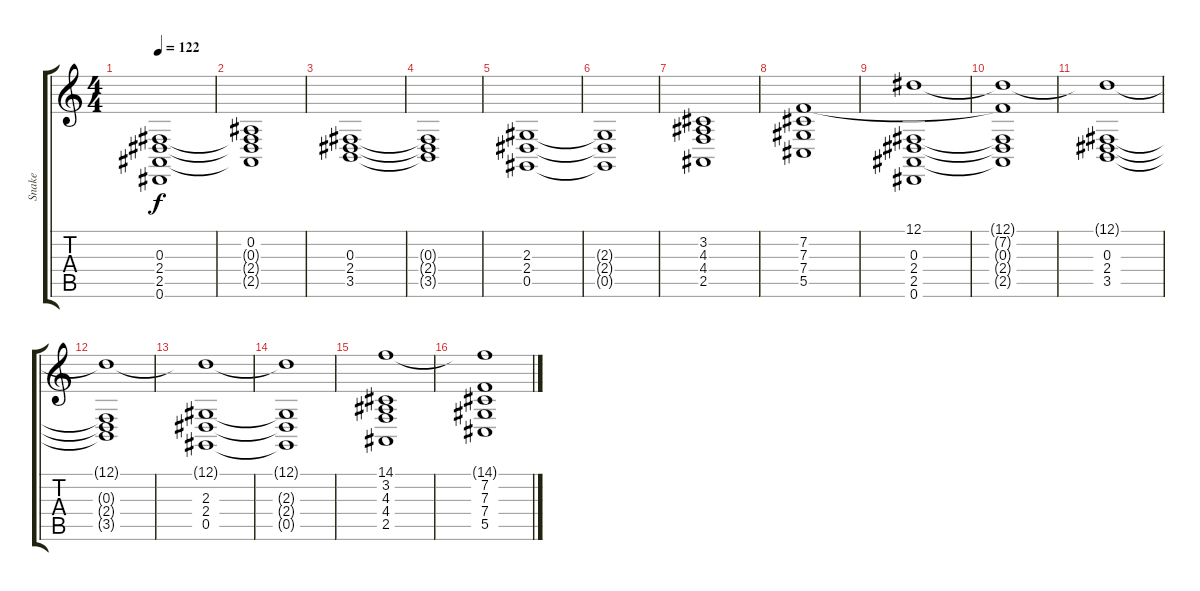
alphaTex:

\track ("Snake" "Snake") {instrument stringensemble1}
\staff {score tabs}
\tuning (Eb4 Bb3 Gb3 Db3 Ab2 Eb2) {hide}
\ts (4 4)
\tempo 122
\clef g2
\ks c
(0.3 2.4 2.5 0.6).1{dy f} |
(0.2 0.3{t} 2.4{t} 2.5{t}).1 |
(0.3 2.4 3.5).1 |
(0.3{t} 2.4{t} 3.5{t}).1 |
(2.3 2.4 0.5).1 |
(2.3{t} 2.4{t} 0.5{t}).1 |
(3.2 4.3 4.4 2.5).1 |
(7.2 7.3 7.4 5.5).1 |
(12.1 0.3 2.4 2.5 0.6).1 |
(12.1{t} 7.2{t} 0.3{t} 2.4{t} 2.5{t}).1 |
(12.1{t} 0.3 2.4 3.5).1 |
(12.1{t} 0.3{t} 2.4{t} 3.5{t}).1 |
(12.1{t} 2.3 2.4 0.5).1 |
(12.1{t} 2.3{t} 2.4{t} 0.5{t}).1 |
(14.1 3.2 4.3 4.4 2.5).1 |
(14.1{t} 7.2 7.3 7.4 5.5).1
